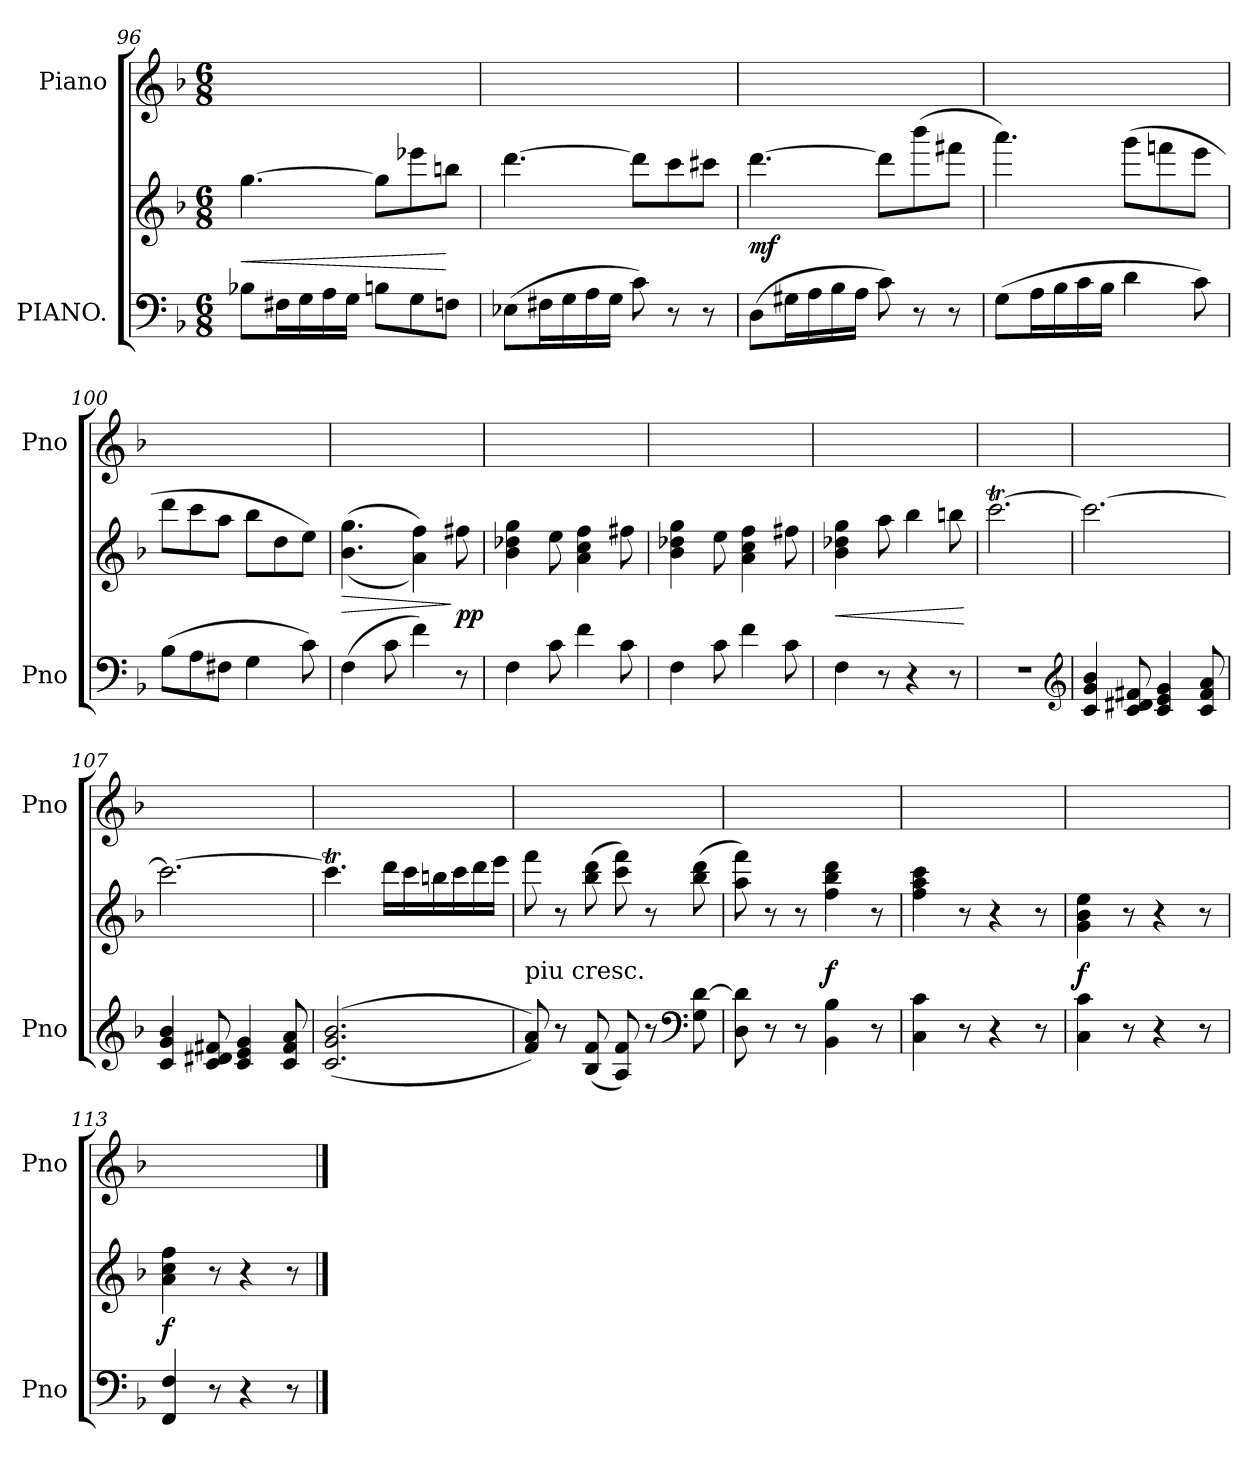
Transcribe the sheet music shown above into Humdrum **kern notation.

**kern	**kern	**dynam	**kern
*part2	*part2	*part2	*part1
*staff3	*staff2	*staff2/3	*staff1
*I"PIANO.	*	*	*I"Piano
*I'Pno	*	*	*I'Pno
*clefF4	*clefG2	*	*clefG2
*k[b-]	*k[b-]	*	*k[b-]
*F:	*F:	*	*F:
*M6/8	*M6/8	*	*M6/8
=96	=96	=96	=96
8B-X\L	[4.gg\	<	2.ryy
16F#X\L	.	.	.
16G\	.	.	.
16A\	.	.	.
16G\JJ	.	.	.
8Bn\L	8gg\L]	.	.
8G\	8eee-X\	.	.
8Fn\J	8bbn\J	[	.
=97	=97	=97	=97
(8E-X\L	[4.ddd\	.	2.ryy
16F#X\L	.	.	.
16G\	.	.	.
16A\	.	.	.
16G\JJ	.	.	.
8c\)	8ddd\L]	.	.
8r	8ccc\	.	.
8r	8ccc#X\J	.	.
=98	=98	=98	=98
(8D\L	[4.ddd\	mf	2.ryy
16G#X\L	.	.	.
16A\	.	.	.
16B-\	.	.	.
16A\JJ	.	.	.
8c\)	8ddd\L]	.	.
8r	(8bbb-\	.	.
8r	8fff#X\J	.	.
=99	=99	=99	=99
(8G\L	4.aaa\)	.	2.ryy
16A\L	.	.	.
16B-\	.	.	.
16c\	.	.	.
16B-\JJ	.	.	.
4d\	(8ggg\L	.	.
.	8fffn\	.	.
8c\)	8eee\J	.	.
=100	=100	=100	=100
(8B-\L	8ddd\L	.	2.ryy
8A\	8ccc\	.	.
8F#X\J	8aa\J	.	.
4G\	8bb-\L	.	.
.	8dd\	.	.
8c\)	8ee\J)	.	.
=101	=101	=101	=101
(4F\	(<(>4.b-\ 4.gg\	>	2.ryy
8c\	.	.	.
4f\)	4a\ 4ff\))	.	.
8r	8ff#X\	] pp	.
=102	=102	=102	=102
4F\	4b-\ 4dd-X\ 4gg\	.	2.ryy
8c\	8ee\	.	.
4f\	4a\ 4cc\ 4ff\	.	.
8c\	8ff#X\	.	.
=103	=103	=103	=103
4F\	4b-\ 4dd-X\ 4gg\	.	2.ryy
8c\	8ee\	.	.
4f\	4a\ 4cc\ 4ff\	.	.
8c\	8ff#X\	.	.
=104	=104	=104	=104
4F\	4b-\ 4dd-X\ 4gg\	<	2.ryy
8r	8aa\	.	.
4r	4bb-\	.	.
8r	8bbn\	.	.
.	.	[	.
=105	=105	=105	=105
2.r	[2.cccT\	.	2.ryy
*clefG2	*	*	*
=106	=106	=106	=106
4c/ 4g/ 4b-/	2.ccc\_	.	2.ryy
8c/ 8d#X/ 8f#X/	.	.	.
4c/ 4e/ 4g/	.	.	.
8c/ 8f#/ 8a/	.	.	.
=107	=107	=107	=107
4c/ 4g/ 4b-/	2.cccTTT\_	.	2.ryy
8c/ 8d#X/ 8f#X/	.	.	.
4c/ 4e/ 4g/	.	.	.
8c/ 8f#/ 8a/	.	.	.
=108	=108	=108	=108
(<(>2.c/ 2.g/ 2.b-/	4.cccT\]	.	2.ryy
.	16ddd\LL	.	.
.	16ccc\	.	.
.	16bbn\	.	.
.	16ccc\	.	.
.	16ddd\	.	.
.	16eee\JJ	.	.
=109	=109	=109	=109
!	!LO:TX:c:t=piu cresc.	!	!
8f/ 8a/))	8fff\	.	2.ryy
8r	8r	.	.
(8B-/ 8f/	(8bb-\ 8ddd\	.	.
8A/ 8f/)	8ccc\ 8fff\)	.	.
8r	8r	.	.
*clefF4	*	*	*
8G\ [8d\	(8bb-\ 8ddd\	.	.
=110	=110	=110	=110
8D\ 8d]\	8aa\ 8fff\)	.	2.ryy
8r	8r	.	.
8r	8r	.	.
4BB-\ 4B-\	4ff\ 4bb-\ 4ddd\	f	.
8r	8r	.	.
=111	=111	=111	=111
4C\ 4c\	4ff\ 4aa\ 4ccc\	.	2.ryy
8r	8r	.	.
4r	4r	.	.
8r	8r	.	.
=112	=112	=112	=112
4C\ 4c\	4g\ 4b-\ 4ee\	f	2.ryy
8r	8r	.	.
4r	4r	.	.
8r	8r	.	.
=113	=113	=113	=113
4FF/ 4F/	4a\ 4cc\ 4ff\	f	2.ryy
8r	8r	.	.
4r	4r	.	.
8r	8r	.	.
==	==	==	==
*-	*-	*-	*-
